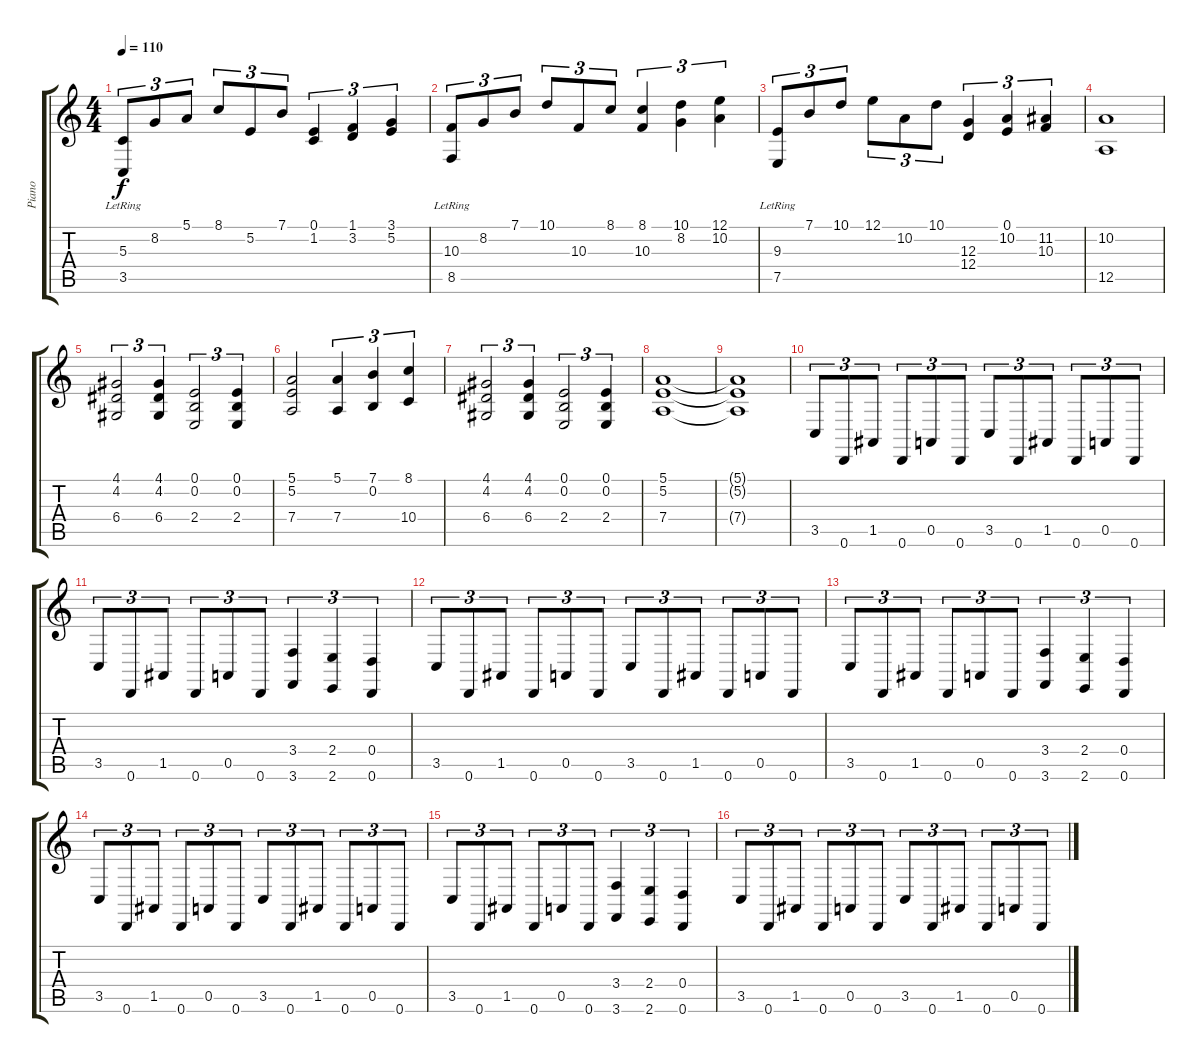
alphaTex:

\track ("Piano" "Piano") {instrument brightacousticpiano}
\staff {score tabs}
\tuning (E4 B3 G3 D3 A2 D2) {hide}
\ts (4 4)
\tempo 110
\clef g2
\ks c
(5.3{lr} 3.5{lr}).8{tu (3 2) dy f} 8.2.8{tu (3 2)} 5.1.8{tu (3 2)} 8.1.8{tu (3 2)} 5.2.8{tu (3 2)} 7.1.8{tu (3 2)} (0.1 1.2).4{tu (3 2)} (1.1 3.2).4{tu (3 2)} (3.1 5.2).4{tu (3 2)} |
(10.3{lr} 8.5{lr}).8{tu (3 2)} 8.2.8{tu (3 2)} 7.1.8{tu (3 2)} 10.1.8{tu (3 2)} 10.3.8{tu (3 2)} 8.1.8{tu (3 2)} (8.1 10.3).4{tu (3 2)} (10.1 8.2).4{tu (3 2)} (12.1 10.2).4{tu (3 2)} |
(9.3{lr} 7.5{lr}).8{tu (3 2)} 7.1.8{tu (3 2)} 10.1.8{tu (3 2)} 12.1.8{tu (3 2)} 10.2.8{tu (3 2)} 10.1.8{tu (3 2)} (12.3 12.4).4{tu (3 2)} (0.1 10.2).4{tu (3 2)} (11.2 10.3).4{tu (3 2)} |
(10.2 12.5).1 |
(4.1 4.2 6.4).2{tu (3 2)} (4.1 4.2 6.4).4{tu (3 2)} (0.1 0.2 2.4).2{tu (3 2)} (0.1 0.2 2.4).4{tu (3 2)} |
(5.1 5.2 7.4).2 (5.1 7.4).4{tu (3 2)} (7.1 0.2).4{tu (3 2)} (8.1 10.4).4{tu (3 2)} |
(4.1 4.2 6.4).2{tu (3 2)} (4.1 4.2 6.4).4{tu (3 2)} (0.1 0.2 2.4).2{tu (3 2)} (0.1 0.2 2.4).4{tu (3 2)} |
(5.1 5.2 7.4).1 |
(5.1{t} 5.2{t} 7.4{t}).1 |
3.5.8{tu (3 2)} 0.6.8{tu (3 2)} 1.5.8{tu (3 2)} 0.6.8{tu (3 2)} 0.5.8{tu (3 2)} 0.6.8{tu (3 2)} 3.5.8{tu (3 2)} 0.6.8{tu (3 2)} 1.5.8{tu (3 2)} 0.6.8{tu (3 2)} 0.5.8{tu (3 2)} 0.6.8{tu (3 2)} |
3.5.8{tu (3 2)} 0.6.8{tu (3 2)} 1.5.8{tu (3 2)} 0.6.8{tu (3 2)} 0.5.8{tu (3 2)} 0.6.8{tu (3 2)} (3.4 3.6).4{tu (3 2)} (2.4 2.6).4{tu (3 2)} (0.4 0.6).4{tu (3 2)} |
3.5.8{tu (3 2)} 0.6.8{tu (3 2)} 1.5.8{tu (3 2)} 0.6.8{tu (3 2)} 0.5.8{tu (3 2)} 0.6.8{tu (3 2)} 3.5.8{tu (3 2)} 0.6.8{tu (3 2)} 1.5.8{tu (3 2)} 0.6.8{tu (3 2)} 0.5.8{tu (3 2)} 0.6.8{tu (3 2)} |
3.5.8{tu (3 2)} 0.6.8{tu (3 2)} 1.5.8{tu (3 2)} 0.6.8{tu (3 2)} 0.5.8{tu (3 2)} 0.6.8{tu (3 2)} (3.4 3.6).4{tu (3 2)} (2.4 2.6).4{tu (3 2)} (0.4 0.6).4{tu (3 2)} |
3.5.8{tu (3 2)} 0.6.8{tu (3 2)} 1.5.8{tu (3 2)} 0.6.8{tu (3 2)} 0.5.8{tu (3 2)} 0.6.8{tu (3 2)} 3.5.8{tu (3 2)} 0.6.8{tu (3 2)} 1.5.8{tu (3 2)} 0.6.8{tu (3 2)} 0.5.8{tu (3 2)} 0.6.8{tu (3 2)} |
3.5.8{tu (3 2)} 0.6.8{tu (3 2)} 1.5.8{tu (3 2)} 0.6.8{tu (3 2)} 0.5.8{tu (3 2)} 0.6.8{tu (3 2)} (3.4 3.6).4{tu (3 2)} (2.4 2.6).4{tu (3 2)} (0.4 0.6).4{tu (3 2)} |
3.5.8{tu (3 2)} 0.6.8{tu (3 2)} 1.5.8{tu (3 2)} 0.6.8{tu (3 2)} 0.5.8{tu (3 2)} 0.6.8{tu (3 2)} 3.5.8{tu (3 2)} 0.6.8{tu (3 2)} 1.5.8{tu (3 2)} 0.6.8{tu (3 2)} 0.5.8{tu (3 2)} 0.6.8{tu (3 2)}
